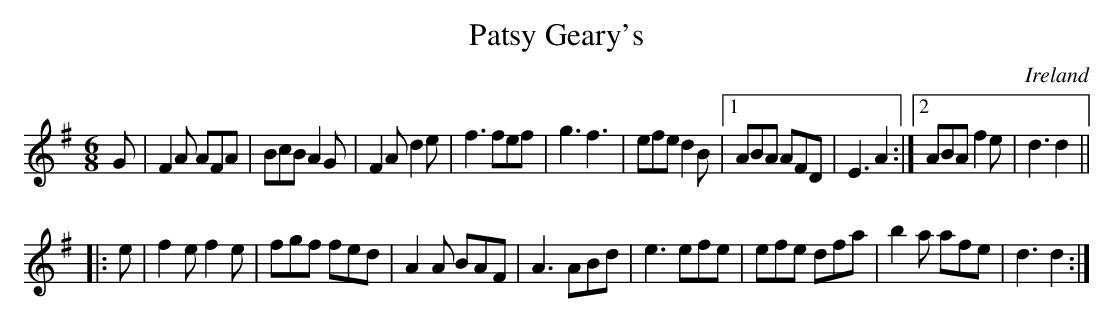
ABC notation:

X:1
T:Patsy Geary's
O:Ireland
M:6/8
K:DMix
G|\
F2A AFA|BcB A2G|F2A d2e|f3 fef|\
g3 f3|efe d2B|1 ABA AFD|E3 A2 :|2 ABA f2e|d3 d2||
|:e|\
f2e f2e|fgf fed|A2A BAF|A3 ABd|\
e3 efe|efe dfa|b2a afe|d3 d2:|
